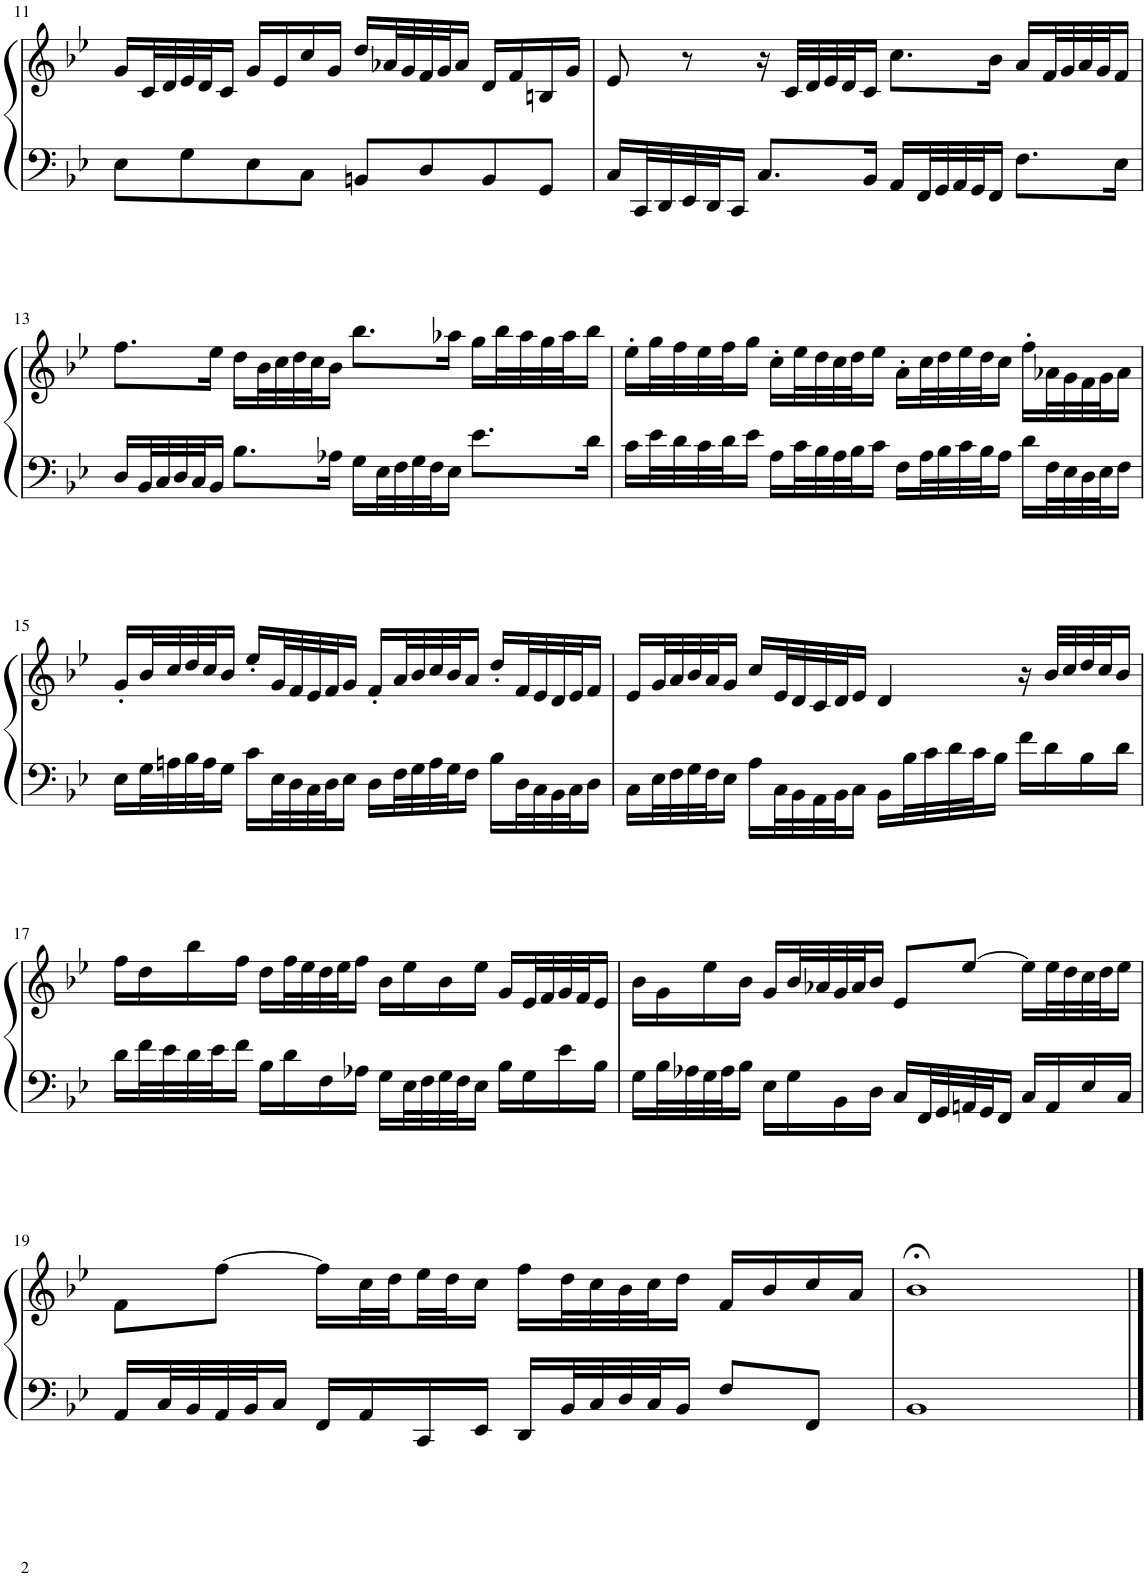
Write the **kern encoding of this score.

**kern	**kern
*part1	*part1
*staff2	*staff1
*I"Piano	*
*I'Pno	*
!!LO:PB:g=z
*clefF4	*clefG2
*k[b-e-]	*k[b-e-]
*M4/4	*M4/4
*met(c)	*met(c)
=11	=11
8E-\L	16g/LL
.	32c/L
.	32d/
8G\	32e-/
.	32d/J
.	16c/JJ
8E-\	16g/LL
.	16e-/
8C\J	16cc/
.	16g/JJ
8BBn/L	16dd/LL
.	32a-X/L
.	32g/
8D/	32f/
.	32g/J
.	16a-/JJ
8BB/	16d/LL
.	16f/
8GG/J	16Bn/
.	16g/JJ
=12	=12
16C/LL	8e-/
32CC/L	.
32DD/	.
32EE-/	8r
32DD/J	.
16CC/JJ	.
8.C/L	16r
.	32c/LLL
.	32d/
.	32e-/
.	32d/J
16BB-/Jk	16c/JJ
16AA/LL	8.cc\L
32FF/L	.
32GG/	.
32AA/	.
32GG/J	.
16FF/JJ	16b-\Jk
8.F\L	16a/LL
.	32f/L
.	32g/
.	32a/
.	32g/J
16E-\Jk	16f/JJ
!!LO:LB:g=z
=13	=13
16D/LL	8.ff\L
32BB-/L	.
32C/	.
32D/	.
32C/J	.
16BB-/JJ	16ee-\Jk
8.B-\L	16dd\LL
.	32b-\L
.	32cc\
.	32dd\
.	32cc\J
16A-X\Jk	16b-\JJ
16G\LL	8.bb-\L
32E-\L	.
32F\	.
32G\	.
32F\J	.
16E-\JJ	16aa-X\Jk
8.e-\L	16gg\LL
.	32bb-\L
.	32aa-\
.	32gg\
.	32aa-\J
16d\Jk	16bb-\JJ
=14	=14
16c\LL	16ee-'\LL
32e-\L	32gg\L
32d\	32ff\
32c\	32ee-\
32d\J	32ff\J
16e-\JJ	16gg\JJ
16A\LL	16cc'\LL
32c\L	32ee-\L
32B-\	32dd\
32A\	32cc\
32B-\J	32dd\J
16c\JJ	16ee-\JJ
16F\LL	16a'\LL
32A\L	32cc\L
32B-\	32dd\
32c\	32ee-\
32B-\J	32dd\J
16A\JJ	16cc\JJ
16d\LL	16ff'\LL
32F\L	32a-X\L
32E-\	32g\
32D\	32f\
32E-\J	32g\J
16F\JJ	16a-\JJ
!!LO:LB:g=z
=15	=15
16E-\LL	16g'/LL
32G\L	32b-/L
32An\	32cc/
32B-\	32dd/
32A\J	32cc/J
16G\JJ	16b-/JJ
16c\LL	16ee-'/LL
32E-\L	32g/L
32D\	32f/
32C\	32e-/
32D\J	32f/J
16E-\JJ	16g/JJ
16D\LL	16f'/LL
32F\L	32a/L
32G\	32b-/
32A\	32cc/
32G\J	32b-/J
16F\JJ	16a/JJ
16B-\LL	16dd'/LL
32D\L	32f/L
32C\	32e-/
32BB-\	32d/
32C\J	32e-/J
16D\JJ	16f/JJ
=16	=16
16C\LL	16e-/LL
32E-\L	32g/L
32F\	32a/
32G\	32b-/
32F\J	32a/J
16E-\JJ	16g/JJ
16A\LL	16cc/LL
32C\L	32e-/L
32BB-\	32d/
32AA\	32c/
32BB-\J	32d/J
16C\JJ	16e-/JJ
16BB-\LL	4d/
32B-\L	.
32c\	.
32d\	.
32c\J	.
16B-\JJ	.
16f\LL	16r
16d\	32b-/LLL
.	32cc/
16B-\	32dd/
.	32cc/J
16d\JJ	16b-/JJ
!!LO:LB:g=z
=17	=17
16d\LL	16ff\LL
32f\L	16dd\
32e-\	.
32d\	16bb-\
32e-\J	.
16f\JJ	16ff\JJ
16B-\LL	16dd\LL
16d\	32ff\L
.	32ee-\
16F\	32dd\
.	32ee-\J
16A-X\JJ	16ff\JJ
16G\LL	16b-\LL
32E-\L	16ee-\
32F\	.
32G\	16b-\
32F\J	.
16E-\JJ	16ee-\JJ
16B-\LL	16g/LL
16G\	32e-/L
.	32f/
16e-\	32g/
.	32f/J
16B-\JJ	16e-/JJ
=18	=18
16G\LL	16b-\LL
32B-\L	16g\
32A-X\	.
32G\	16ee-\
32A-\J	.
16B-\JJ	16b-\JJ
16E-\LL	16g/LL
16G\	32b-/L
.	32a-X/
16BB-\	32g/
.	32a-/J
16D\JJ	16b-/JJ
16C/LL	8e-/L
32FF/L	.
32GG/	.
32AAn/	[8ee-/J
32GG/J	.
16FF/JJ	.
16C/LL	16ee-\LL]
16AA/	32ee-\L
.	32dd\
16E-/	32cc\
.	32dd\J
16C/JJ	16ee-\JJ
!!LO:LB:g=z
=19	=19
16AA/LL	8f\L
32C/L	.
32BB-/	.
32AA/	[8ff\J
32BB-/J	.
16C/JJ	.
16FF/LL	16ff\LL]
16AA/	32cc\L
.	32dd\
16CC/	32ee-\
.	32dd\J
16EE-/JJ	16cc\JJ
16DD/LL	16ff\LL
32BB-/L	32dd\L
32C/	32cc\
32D/	32b-\
32C/J	32cc\J
16BB-/JJ	16dd\JJ
8F/L	16f/LL
.	16b-/
8FF/J	16cc/
.	16a/JJ
=20	=20
1BB-	1b-;<
==	==
*-	*-
